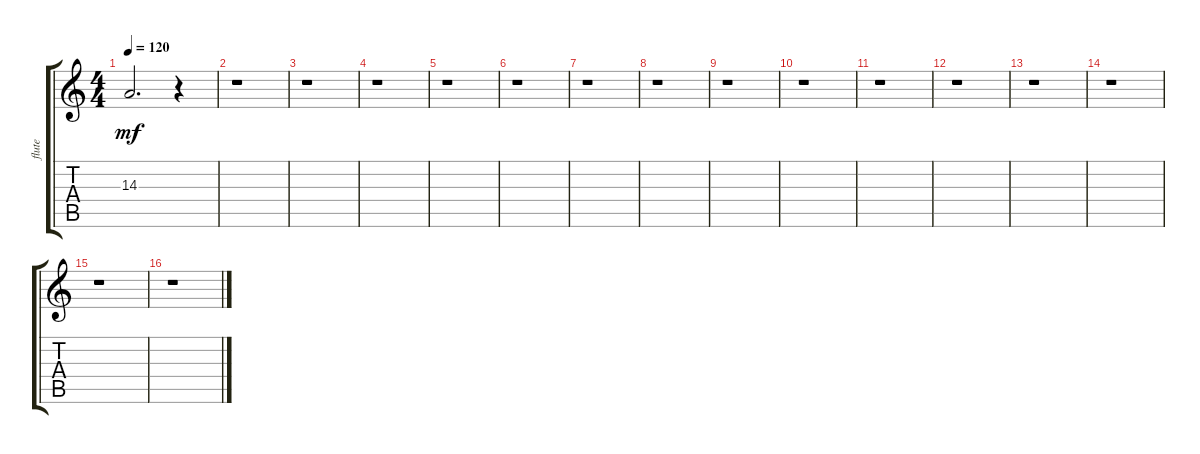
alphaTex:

\track ("flute" "flute") {instrument shakuhachi}
\staff {score tabs}
\tuning (E4 B3 G3 D3 A2 E2) {hide}
\ts (4 4)
\tempo 120
\clef g2
\ks c
14.3.2{d dy mf} r.4 |
r.1 |
r.1 |
r.1 |
r.1 |
r.1 |
r.1 |
r.1 |
r.1 |
r.1 |
r.1 |
r.1 |
r.1 |
r.1 |
r.1 |
r.1
